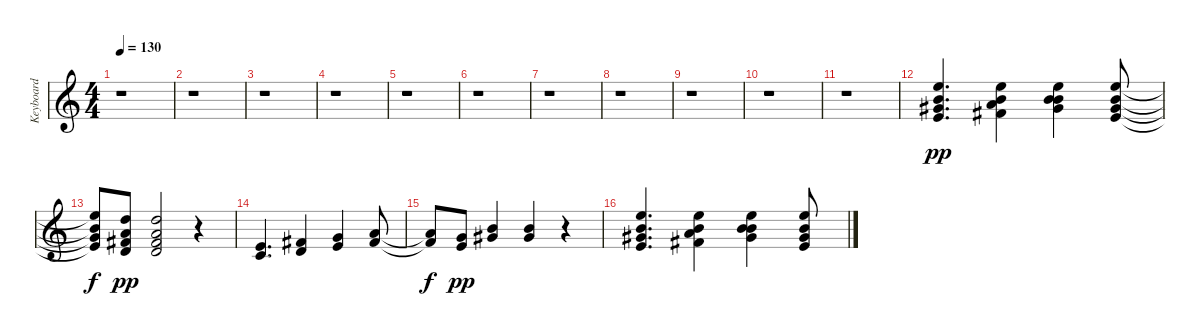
\track ("Keyboard" "Keyboard") {instrument synthstrings1}
\staff {score}
\tuning (E4 B3 G3 D3 A2 E2) {hide}
\ts (4 4)
\tempo 130
\clef g2
\ks c
r.1{dy pp} |
r.1 |
r.1 |
r.1 |
r.1 |
r.1 |
r.1 |
r.1 |
r.1 |
r.1 |
r.1 |
(12.1 12.2 13.3 14.4).4{d} (12.1 12.2 14.3 16.4).4 (12.1 12.2 16.3 18.4).4 (12.1 12.2 13.3 14.4).8 |
(12.1{t} 12.2{t} 13.3{t} 14.4{t}).8{dy f} (10.1 10.2 11.3 12.4).8{dy pp} (10.1 10.2 11.3 12.4).2 r.4 |
(9.3 10.4).4{d} (7.2 7.3).4 (8.2 9.3).4 (5.1 7.2).8 |
(5.1{t} 7.2{t}).8{dy f} (0.1 8.2).8{dy pp} (7.1 9.2).4 (7.1 9.2).4 r.4 |
(12.1 12.2 13.3 14.4).4{d} (12.1 12.2 14.3 16.4).4 (12.1 12.2 16.3 18.4).4 (12.1 12.2 13.3 14.4).8
